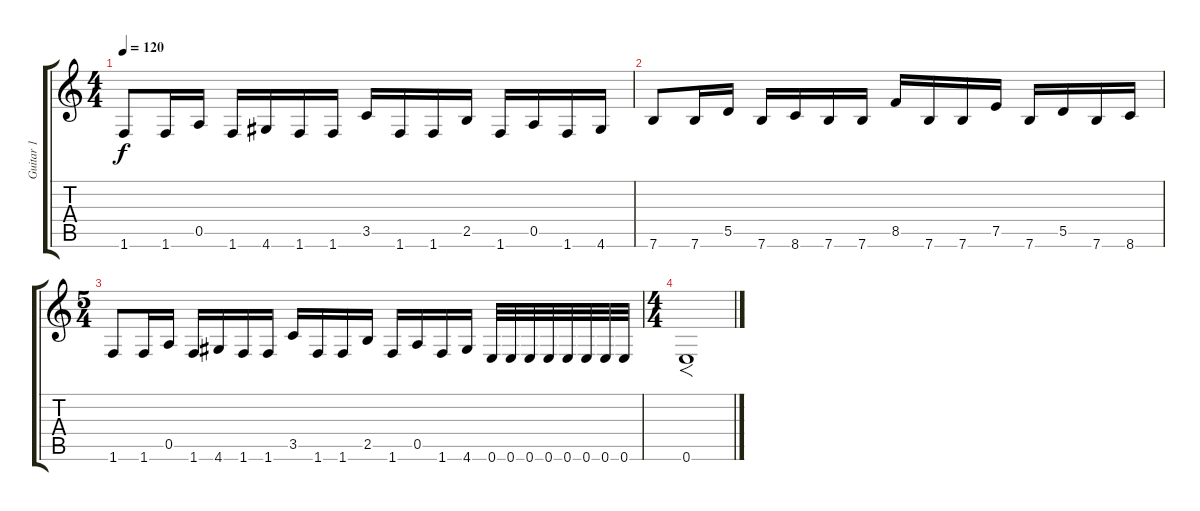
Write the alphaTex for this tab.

\track ("Guitar 1" "Guitar 1") {instrument distortionguitar}
\staff {score tabs}
\tuning (E4 B3 G3 D3 A2 E2) {hide}
\ts (4 4)
\tempo 120
\clef g2
\ks c
1.6.8{dy f} 1.6.16 0.5.16 1.6.16 4.6.16 1.6.16 1.6.16 3.5.16 1.6.16 1.6.16 2.5.16 1.6.16 0.5.16 1.6.16 4.6.16 |
7.6.8 7.6.16 5.5.16 7.6.16 8.6.16 7.6.16 7.6.16 8.5.16 7.6.16 7.6.16 7.5.16 7.6.16 5.5.16 7.6.16 8.6.16 |
\ts (5 4)
1.6.8 1.6.16 0.5.16 1.6.16 4.6.16 1.6.16 1.6.16 3.5.16 1.6.16 1.6.16 2.5.16 1.6.16 0.5.16 1.6.16 4.6.16 0.6.32 0.6.32 0.6.32 0.6.32 0.6.32 0.6.32 0.6.32 0.6.32 |
\ts (4 4)
0.6.1{f}
